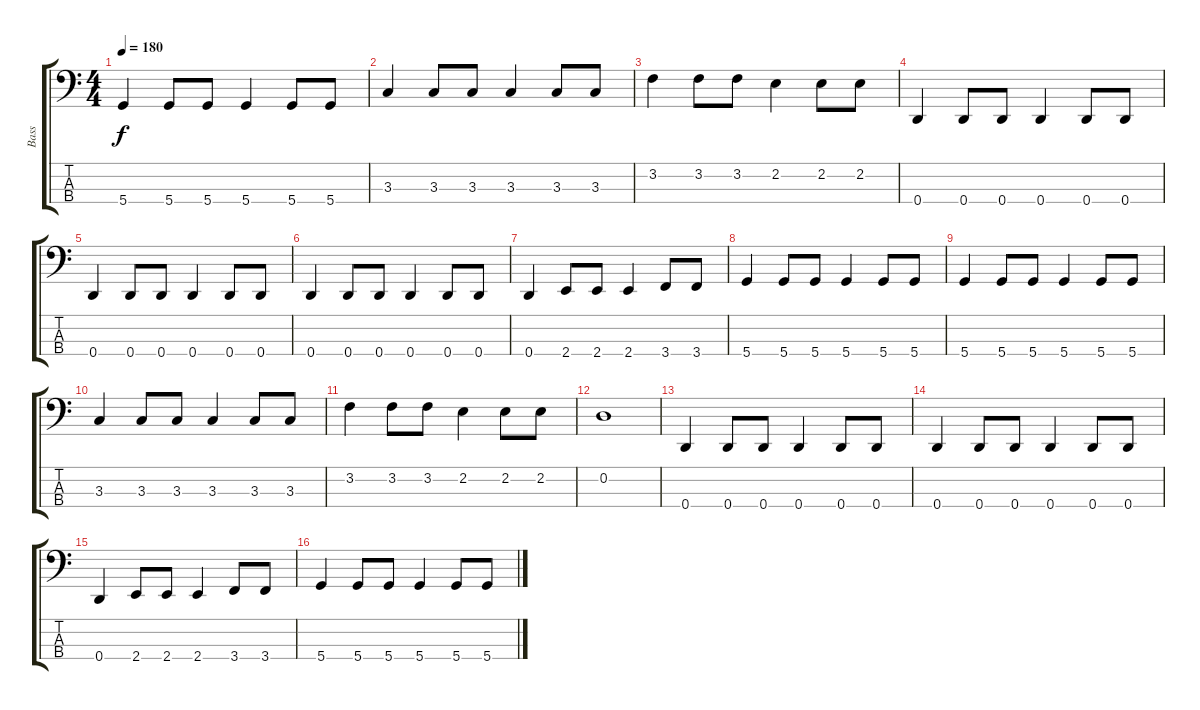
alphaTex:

\track ("Bass" "Bass") {instrument electricbassfinger}
\staff {score tabs}
\tuning (G2 D2 A1 D1) {hide}
\ts (4 4)
\tempo 180
\clef f4
\ks c
5.4.4{dy f} 5.4.8 5.4.8 5.4.4 5.4.8 5.4.8 |
3.3.4 3.3.8 3.3.8 3.3.4 3.3.8 3.3.8 |
3.2.4 3.2.8 3.2.8 2.2.4 2.2.8 2.2.8 |
0.4.4 0.4.8 0.4.8 0.4.4 0.4.8 0.4.8 |
0.4.4 0.4.8 0.4.8 0.4.4 0.4.8 0.4.8 |
0.4.4 0.4.8 0.4.8 0.4.4 0.4.8 0.4.8 |
0.4.4 2.4.8 2.4.8 2.4.4 3.4.8 3.4.8 |
5.4.4 5.4.8 5.4.8 5.4.4 5.4.8 5.4.8 |
5.4.4 5.4.8 5.4.8 5.4.4 5.4.8 5.4.8 |
3.3.4 3.3.8 3.3.8 3.3.4 3.3.8 3.3.8 |
3.2.4 3.2.8 3.2.8 2.2.4 2.2.8 2.2.8 |
0.2.1 |
0.4.4 0.4.8 0.4.8 0.4.4 0.4.8 0.4.8 |
0.4.4 0.4.8 0.4.8 0.4.4 0.4.8 0.4.8 |
0.4.4 2.4.8 2.4.8 2.4.4 3.4.8 3.4.8 |
5.4.4 5.4.8 5.4.8 5.4.4 5.4.8 5.4.8
